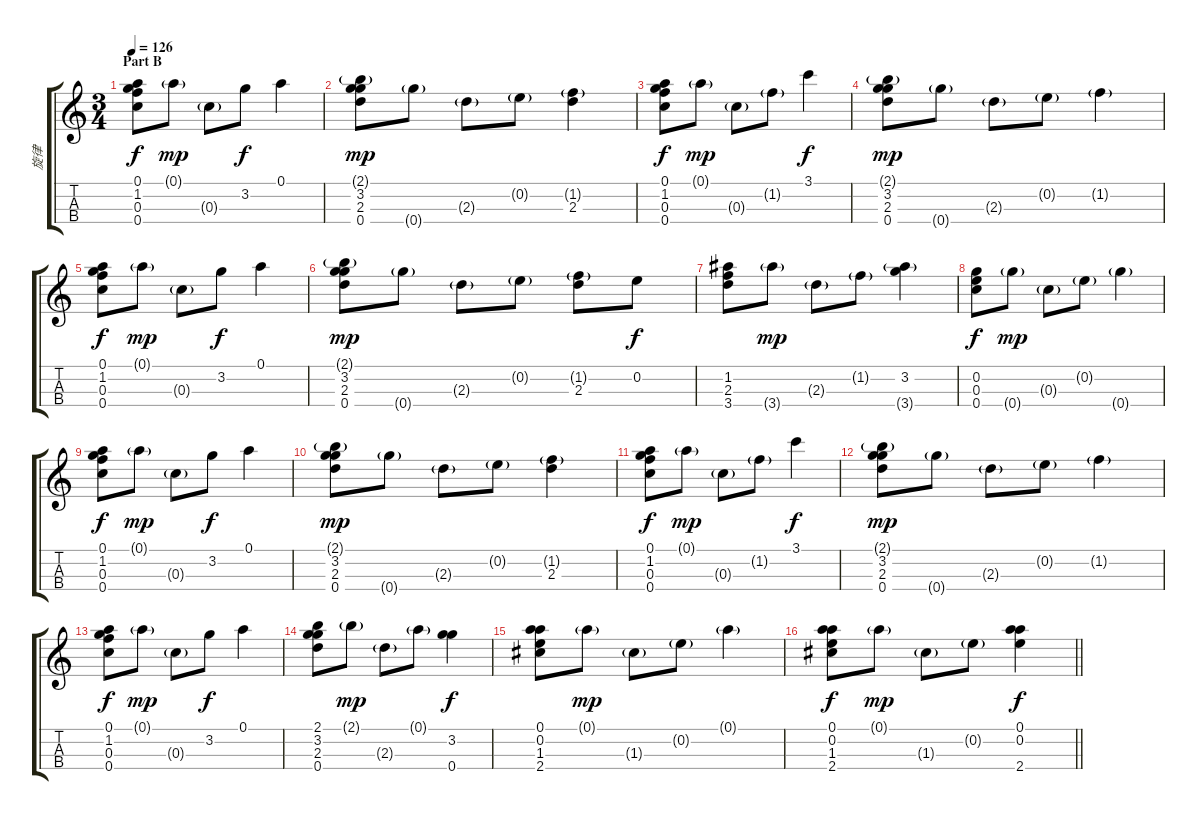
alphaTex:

\track ("旋律" "旋律") {instrument acousticguitarnylon}
\staff {score tabs}
\tuning (A4 E4 C4 G4) {hide}
\ts (3 4)
\section ("" "Part B")
\tempo 126
\clef g2
\ks c
(0.1 1.2 0.3 0.4).8{dy f} 0.1{g}.8{dy mp} 0.3{g}.8 3.2.8{dy f} 0.1.4 |
(2.1{g} 3.2 2.3 0.4).8{dy mp} 0.4{g}.8 2.3{g}.8 0.2{g}.8 (1.2{g} 2.3).4 |
(0.1 1.2 0.3 0.4).8{dy f} 0.1{g}.8{dy mp} 0.3{g}.8 1.2{g}.8 3.1.4{dy f} |
(2.1{g} 3.2 2.3 0.4).8{dy mp} 0.4{g}.8 2.3{g}.8 0.2{g}.8 1.2{g}.4 |
(0.1 1.2 0.3 0.4).8{dy f} 0.1{g}.8{dy mp} 0.3{g}.8 3.2.8{dy f} 0.1.4 |
(2.1{g} 3.2 2.3 0.4).8{dy mp} 0.4{g}.8 2.3{g}.8 0.2{g}.8 (1.2{g} 2.3).8 0.2.8{dy f} |
(1.2 2.3 3.4).8 3.4{g}.8{dy mp} 2.3{g}.8 1.2{g}.8 (3.2 3.4{g}).4 |
(0.2 0.3 0.4).8{dy f} 0.4{g}.8{dy mp} 0.3{g}.8 0.2{g}.8 0.4{g}.4 |
(0.1 1.2 0.3 0.4).8{dy f} 0.1{g}.8{dy mp} 0.3{g}.8 3.2.8{dy f} 0.1.4 |
(2.1{g} 3.2 2.3 0.4).8{dy mp} 0.4{g}.8 2.3{g}.8 0.2{g}.8 (1.2{g} 2.3).4 |
(0.1 1.2 0.3 0.4).8{dy f} 0.1{g}.8{dy mp} 0.3{g}.8 1.2{g}.8 3.1.4{dy f} |
(2.1{g} 3.2 2.3 0.4).8{dy mp} 0.4{g}.8 2.3{g}.8 0.2{g}.8 1.2{g}.4 |
(0.1 1.2 0.3 0.4).8{dy f} 0.1{g}.8{dy mp} 0.3{g}.8 3.2.8{dy f} 0.1.4 |
(2.1 3.2 2.3 0.4).8 2.1{g}.8{dy mp} 2.3{g}.8 0.1{g}.8 (3.2 0.4).4{dy f} |
(0.1 0.2 1.3 2.4).8 0.1{g}.8{dy mp} 1.3{g}.8 0.2{g}.8 0.1{g}.4 |
\barLineRight lightlight
(0.1 0.2 1.3 2.4).8{dy f} 0.1{g}.8{dy mp} 1.3{g}.8 0.2{g}.8 (0.1 0.2 2.4{sl}).4{dy f}
